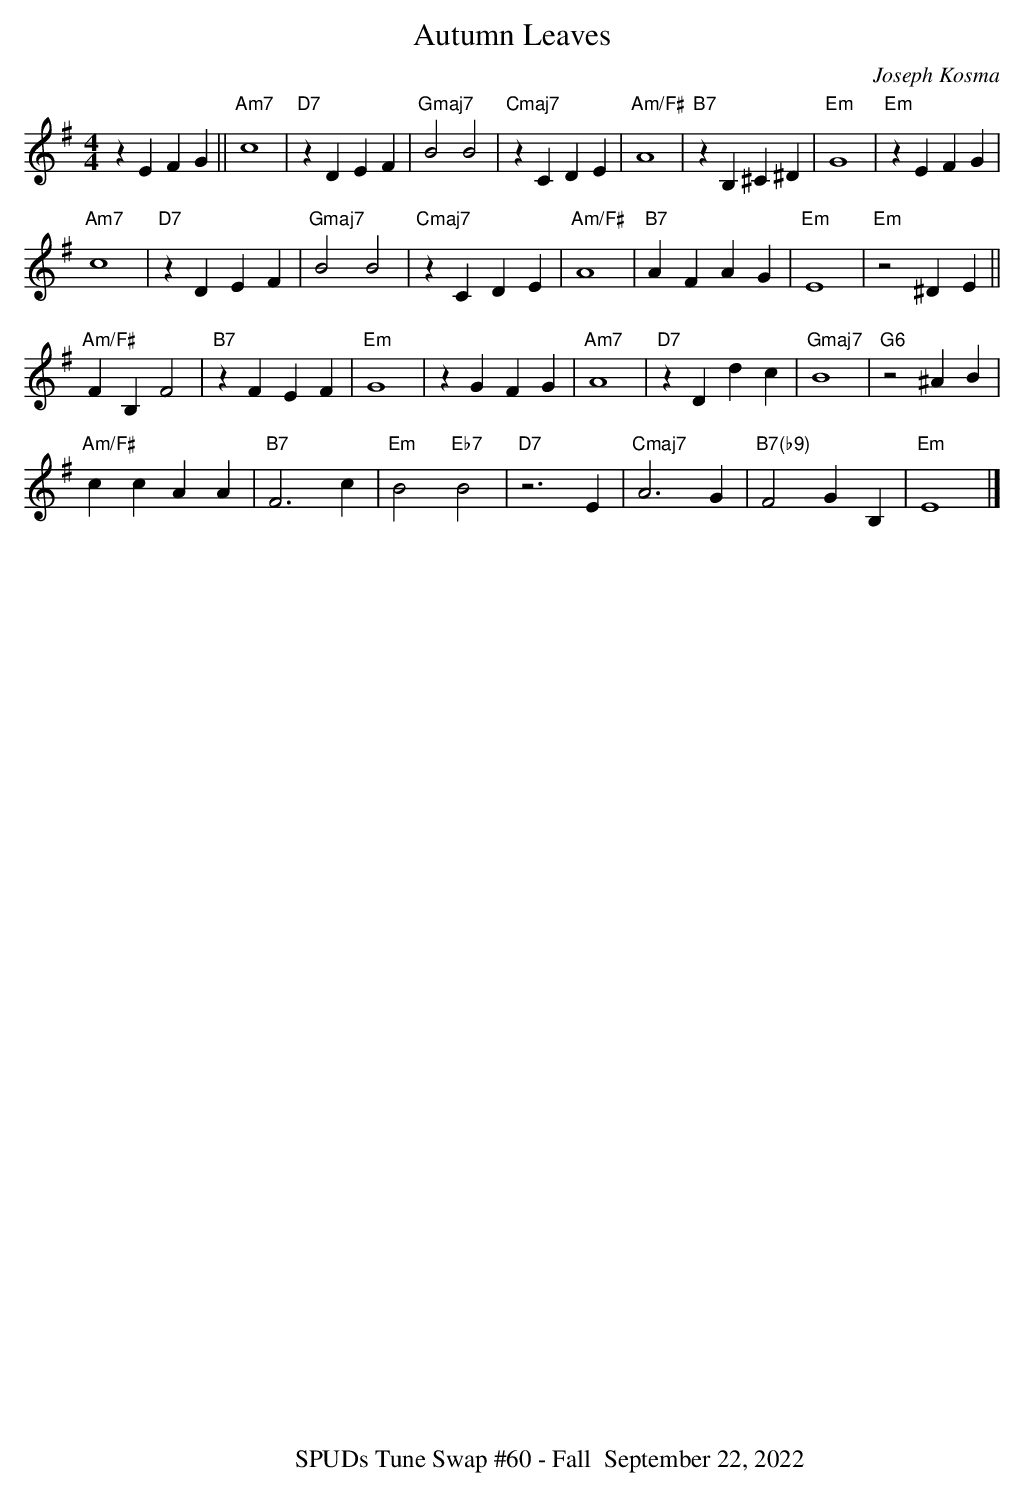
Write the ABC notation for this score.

X:1
T:Autumn Leaves
C:Joseph Kosma
L:1/8
Q:200
M:4/4
K:Em
z2 E2 F2 G2 || "Am7"c8 | "D7"z2 D2 E2 F2 | "Gmaj7"B4 B4 | "Cmaj7"z2 C2 D2 E2 |\
"Am/F#"A8|"B7"z2 B,2 ^C2 ^D2|"Em"G8|"Em"z2 E2 F2 G2|
"Am7"c8 | "D7"z2 D2 E2 F2 | "Gmaj7"B4 B4 | "Cmaj7"z2 C2 D2 E2 |\
"Am/F#"A8|"B7"A2 F2 A2 G2|"Em"E8|"Em"z4 ^D2 E2||
"Am/F#"F2 B,2 F4 | "B7"z2 F2 E2 F2 | "Em"G8 | z2 G2 F2 G2 |\
"Am7"A8 | "D7"z2 D2 d2 c2 | "Gmaj7"B8 | "G6"z4 ^A2 B2 |
"Am/F#"c2 c2 A2 A2 | "B7"F6 c2 | "Em"B4 "Eb7"B4 | "D7"z6 E2 |\
"Cmaj7"A6 G2 | "B7(b9)"F4 G2 B,2 | "Em"E8 |]
